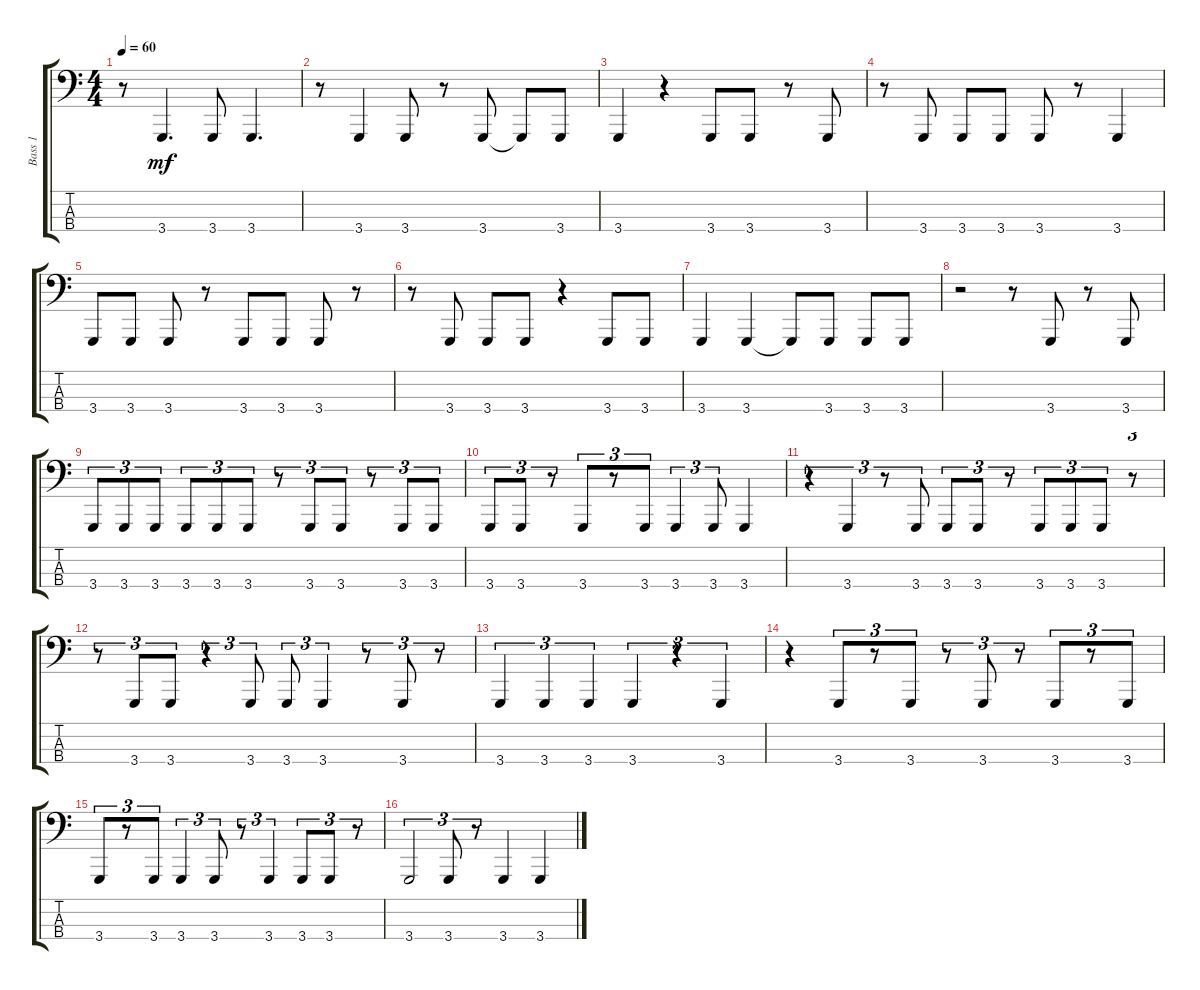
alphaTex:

\track ("Bass 1" "Bass 1") {instrument acousticgrandpiano}
\staff {score tabs}
\tuning (G2 D2 A1 E1) {hide}
\ts (4 4)
\tempo 60
\clef f4
\ks c
r.8{dy mf} 3.4.4{d} 3.4.8 3.4.4{d} |
r.8 3.4.4 3.4.8 r.8 3.4.8 3.4{t}.8 3.4.8 |
3.4.4 r.4 3.4.8 3.4.8 r.8 3.4.8 |
r.8 3.4.8 3.4.8 3.4.8 3.4.8 r.8 3.4.4 |
3.4.8 3.4.8 3.4.8 r.8 3.4.8 3.4.8 3.4.8 r.8 |
r.8 3.4.8 3.4.8 3.4.8 r.4 3.4.8 3.4.8 |
3.4.4 3.4.4 3.4{t}.8 3.4.8 3.4.8 3.4.8 |
r.2 r.8 3.4.8 r.8 3.4.8 |
3.4.8{tu (3 2)} 3.4.8{tu (3 2)} 3.4.8{tu (3 2)} 3.4.8{tu (3 2)} 3.4.8{tu (3 2)} 3.4.8{tu (3 2)} r.8{tu (3 2)} 3.4.8{tu (3 2)} 3.4.8{tu (3 2)} r.8{tu (3 2)} 3.4.8{tu (3 2)} 3.4.8{tu (3 2)} |
3.4.8{tu (3 2)} 3.4.8{tu (3 2)} r.8{tu (3 2)} 3.4.8{tu (3 2)} r.8{tu (3 2)} 3.4.8{tu (3 2)} 3.4.4{tu (3 2)} 3.4.8{tu (3 2)} 3.4.4 |
r.4{tu (3 2)} 3.4.4{tu (3 2)} r.8{tu (3 2)} 3.4.8{tu (3 2)} 3.4.8{tu (3 2)} 3.4.8{tu (3 2)} r.8{tu (3 2)} 3.4.8{tu (3 2)} 3.4.8{tu (3 2)} 3.4.8{tu (3 2)} r.8{tu (3 2)} |
r.8{tu (3 2)} 3.4.8{tu (3 2)} 3.4.8{tu (3 2)} r.4{tu (3 2)} 3.4.8{tu (3 2)} 3.4.8{tu (3 2)} 3.4.4{tu (3 2)} r.8{tu (3 2)} 3.4.8{tu (3 2)} r.8{tu (3 2)} |
3.4.4{tu (3 2)} 3.4.4{tu (3 2)} 3.4.4{tu (3 2)} 3.4.4{tu (3 2)} r.4{tu (3 2)} 3.4.4{tu (3 2)} |
r.4 3.4.8{tu (3 2)} r.8{tu (3 2)} 3.4.8{tu (3 2)} r.8{tu (3 2)} 3.4.8{tu (3 2)} r.8{tu (3 2)} 3.4.8{tu (3 2)} r.8{tu (3 2)} 3.4.8{tu (3 2)} |
3.4.8{tu (3 2)} r.8{tu (3 2)} 3.4.8{tu (3 2)} 3.4.4{tu (3 2)} 3.4.8{tu (3 2)} r.8{tu (3 2)} 3.4.4{tu (3 2)} 3.4.8{tu (3 2)} 3.4.8{tu (3 2)} r.8{tu (3 2)} |
3.4.2{tu (3 2)} 3.4.8{tu (3 2)} r.8{tu (3 2)} 3.4.4 3.4.4
